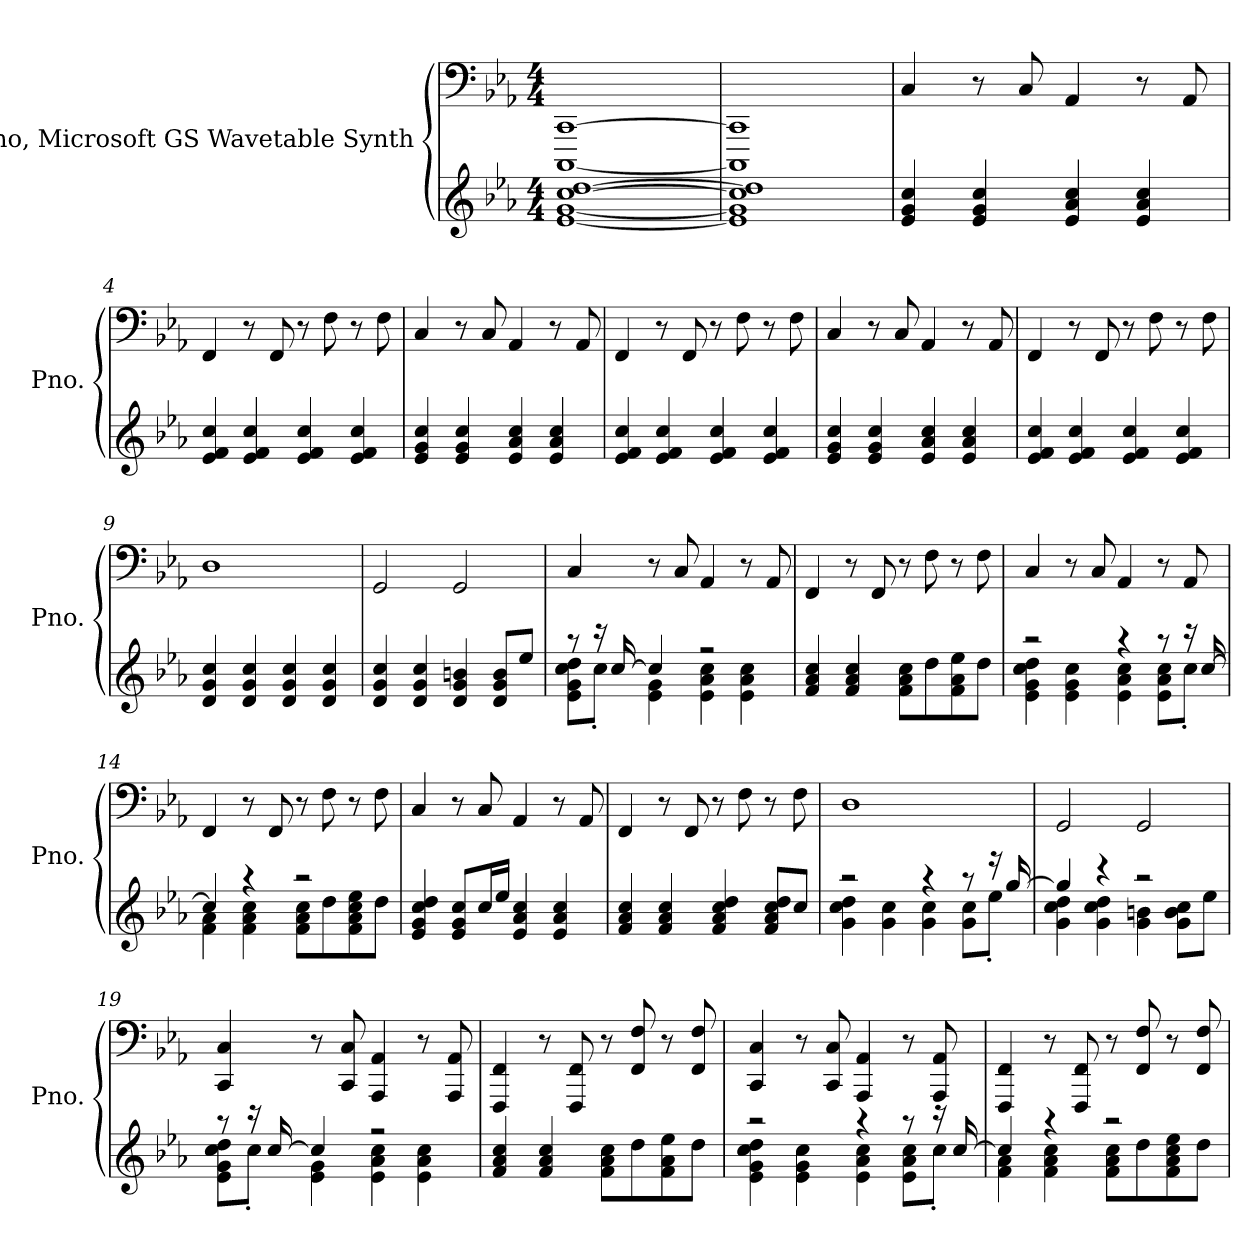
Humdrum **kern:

**kern	**kern
*part1	*part1
*staff2	*staff1
*I"Piano, Microsoft GS Wavetable Synth	*
*I'Pno.	*
*clefG2	*clefF4
*k[b-e-a-]	*k[b-e-a-]
*M4/4	*M4/4
*MM75	*MM75
=1	=1
[1e- [1g [1cc [1dd	[1CCC [1CC
=2	=2
1e-] 1g] 1cc] 1dd]	1CCC] 1CC]
=3	=3
4e-/ 4g/ 4cc/	4C/
4e-/ 4g/ 4cc/	8r
.	8C/
4e-/ 4a-/ 4cc/	4AA-/
4e-/ 4a-/ 4cc/	8r
.	8AA-/
=4	=4
4e-/ 4f/ 4cc/	4FF/
4e-/ 4f/ 4cc/	8r
.	8FF/
4e-/ 4f/ 4cc/	8r
.	8F\
4e-/ 4f/ 4cc/	8r
.	8F\
=5	=5
4e-/ 4g/ 4cc/	4C/
4e-/ 4g/ 4cc/	8r
.	8C/
4e-/ 4a-/ 4cc/	4AA-/
4e-/ 4a-/ 4cc/	8r
.	8AA-/
=6	=6
4e-/ 4f/ 4cc/	4FF/
4e-/ 4f/ 4cc/	8r
.	8FF/
4e-/ 4f/ 4cc/	8r
.	8F\
4e-/ 4f/ 4cc/	8r
.	8F\
!!LO:LB:g=z
=7	=7
4e-/ 4g/ 4cc/	4C/
4e-/ 4g/ 4cc/	8r
.	8C/
4e-/ 4a-/ 4cc/	4AA-/
4e-/ 4a-/ 4cc/	8r
.	8AA-/
=8	=8
4e-/ 4f/ 4cc/	4FF/
4e-/ 4f/ 4cc/	8r
.	8FF/
4e-/ 4f/ 4cc/	8r
.	8F\
4e-/ 4f/ 4cc/	8r
.	8F\
=9	=9
4d/ 4g/ 4cc/	1D
4d/ 4g/ 4cc/	.
4d/ 4g/ 4cc/	.
4d/ 4g/ 4cc/	.
=10	=10
4d/ 4g/ 4cc/	2GG/
4d/ 4g/ 4cc/	.
4d/ 4g/ 4bn/	2GG/
8d/ 8g/ 8b/L	.
8ee-/J	.
=11	=11
*^	*
8r	8e-\ 8g\ 8cc\ 8dd\L	4C/
16r	8cc'\J	.
[16cc/	.	.
4cc/]	4e-\ 4g\	8r
.	.	8C/
2r	4e-\ 4a-\ 4cc\	4AA-/
.	4e-\ 4a-\ 4cc\	8r
.	.	8AA-/
*v	*v	*
!!LO:LB:g=z
=12	=12
4f/ 4a-/ 4cc/	4FF/
4f/ 4a-/ 4cc/	8r
.	8FF/
8f\ 8a-\ 8cc\L	8r
8dd\	8F\
8f\ 8a-\ 8ee-\	8r
8dd\J	8F\
=13	=13
*^	*
2r	4e-\ 4g\ 4cc\ 4dd\	4C/
.	4e-\ 4g\ 4cc\	8r
.	.	8C/
4r	4e-\ 4a-\ 4cc\	4AA-/
8r	8e-\ 8a-\ 8cc\L	8r
16r	8cc'\J	8AA-/
[16cc/	.	.
=14	=14	=14
4cc/]	4f\ 4a-\	4FF/
4r	4f\ 4a-\ 4cc\	8r
.	.	8FF/
2r	8f\ 8a-\ 8cc\L	8r
.	8dd\	8F\
.	8f\ 8a-\ 8cc\ 8ee-\	8r
.	8dd\J	8F\
*v	*v	*
=15	=15
4e-/ 4g/ 4cc/ 4dd/	4C/
8e-/ 8g/ 8cc/L	8r
16cc/L	8C/
16ee-/JJ	.
4e-/ 4a-/ 4cc/	4AA-/
4e-/ 4a-/ 4cc/	8r
.	8AA-/
=16	=16
4f/ 4a-/ 4cc/	4FF/
4f/ 4a-/ 4cc/	8r
.	8FF/
4f/ 4a-/ 4cc/ 4dd/	8r
.	8F\
8f/ 8a-/ 8cc/ 8dd/L	8r
8cc/J	8F\
!!LO:LB:g=z
=17	=17
*^	*
2r	4g\ 4cc\ 4dd\	1D
.	4g\ 4cc\	.
4r	4g\ 4cc\	.
8r	8g\ 8cc\L	.
16r	8ee-'\J	.
[16gg/	.	.
=18	=18	=18
4gg/]	4g\ 4cc\ 4dd\	2GG/
4r	4g\ 4cc\ 4dd\	.
2r	4g\ 4bn\	2GG/
.	8g\ 8b\ 8cc\L	.
.	8ee-\J	.
=19	=19	=19
8r	8e-\ 8g\ 8cc\ 8dd\L	4CC/ 4C/
16r	8cc'\J	.
[16cc/	.	.
4cc/]	4e-\ 4g\	8r
.	.	8CC/ 8C/
2r	4e-\ 4a-\ 4cc\	4AAA-/ 4AA-/
.	4e-\ 4a-\ 4cc\	8r
.	.	8AAA-/ 8AA-/
*v	*v	*
=20	=20
4f/ 4a-/ 4cc/	4FFF/ 4FF/
4f/ 4a-/ 4cc/	8r
.	8FFF/ 8FF/
8f\ 8a-\ 8cc\L	8r
8dd\	8FF/ 8F/
8f\ 8a-\ 8ee-\	8r
8dd\J	8FF/ 8F/
!!LO:LB:g=z
=21	=21
*^	*
2r	4e-\ 4g\ 4cc\ 4dd\	4CC/ 4C/
.	4e-\ 4g\ 4cc\	8r
.	.	8CC/ 8C/
4r	4e-\ 4a-\ 4cc\	4AAA-/ 4AA-/
8r	8e-\ 8a-\ 8cc\L	8r
16r	8cc'\J	8AAA-/ 8AA-/
[16cc/	.	.
=22	=22	=22
4cc/]	4f\ 4a-\	4FFF/ 4FF/
4r	4f\ 4a-\ 4cc\	8r
.	.	8FFF/ 8FF/
2r	8f\ 8a-\ 8cc\L	8r
.	8dd\	8FF/ 8F/
.	8f\ 8a-\ 8cc\ 8ee-\	8r
.	8dd\J	8FF/ 8F/
*v	*v	*
=	=
*-	*-
